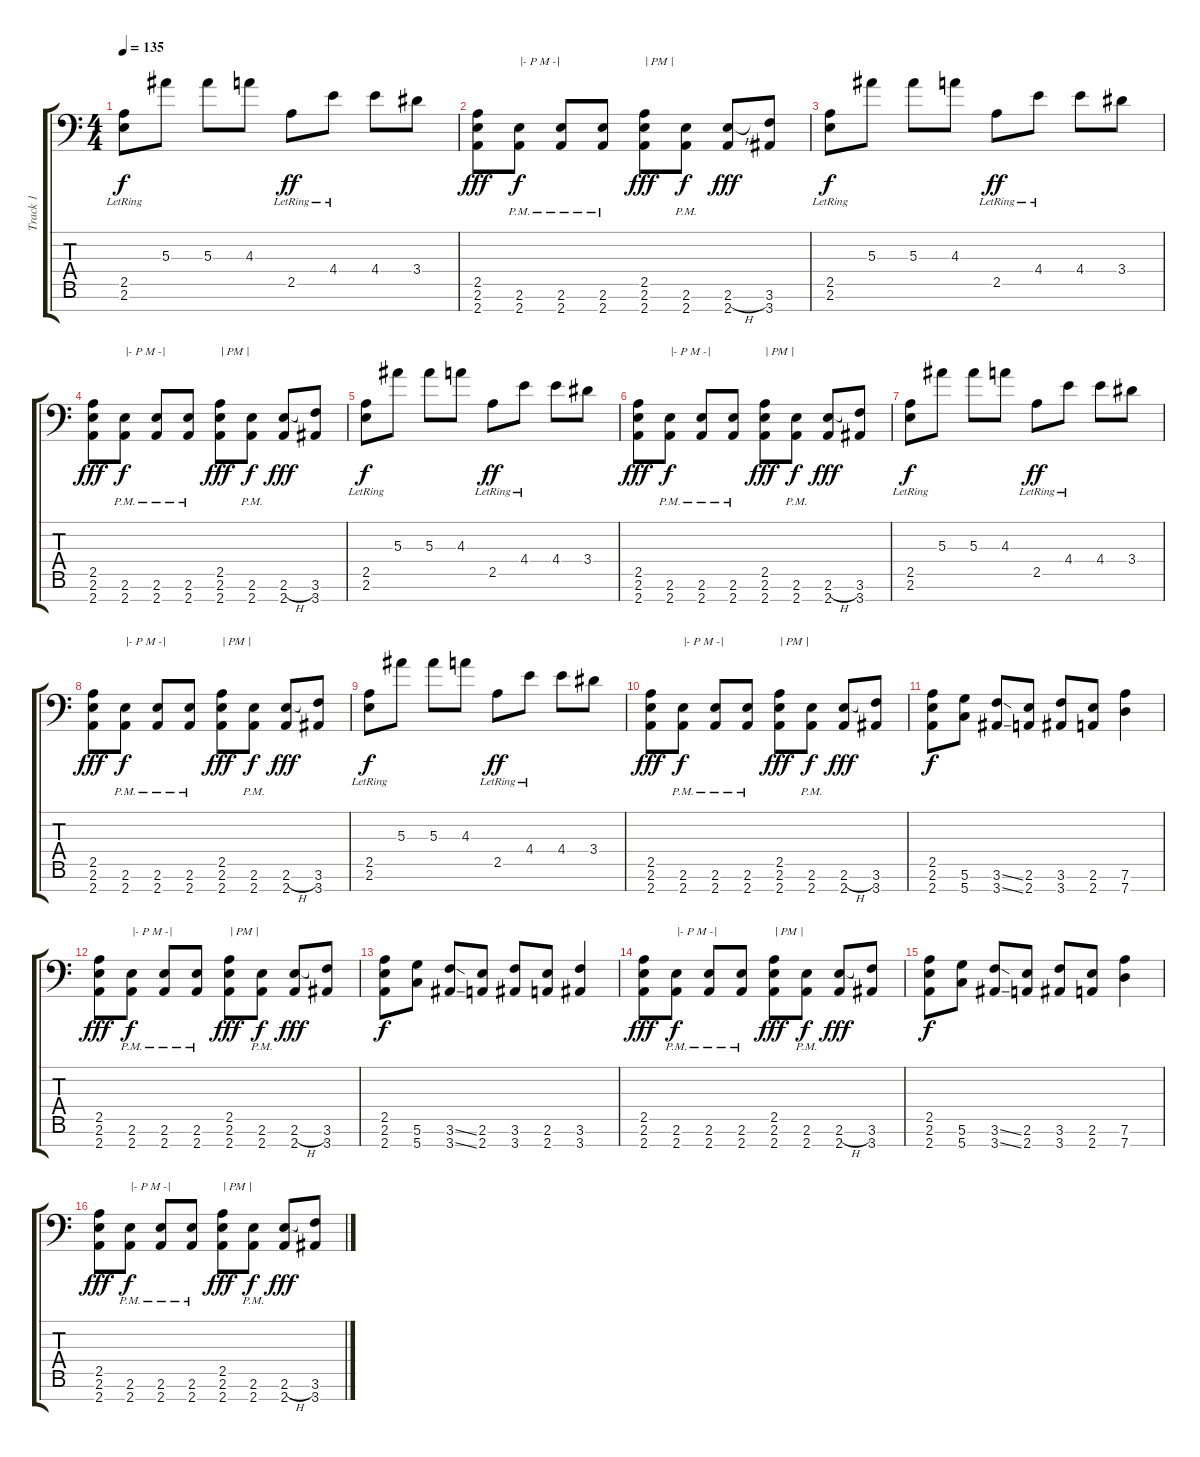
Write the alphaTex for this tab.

\track ("Track 1" "Track 1") {instrument distortionguitar}
\staff {score tabs}
\tuning (D4 A3 F3 C3 G2 D2 G1) {hide}
\ts (4 4)
\tempo 135
\clef f4
\ks c
(2.5{lr} 2.6{lr}).8{dy f instrument electricguitarclean} 5.3.8 5.3.8 4.3.8 2.5{lr}.8{dy ff} 4.4{lr}.8 4.4.8 3.4.8 |
(2.5 2.6 2.7).8{dy fff volume 16 instrument distortionguitar} (2.6{pm} 2.7{pm}).8{txt "|- P M -|" dy f} (2.6{pm} 2.7{pm}).8 (2.6{pm} 2.7{pm}).8 (2.5 2.6 2.7).8{txt "| PM |" dy fff} (2.6{pm} 2.7{pm}).8{dy f} (2.6{h} 2.7).8{dy fff} (3.6 3.7).8 |
(2.5{lr} 2.6{lr}).8{dy f instrument electricguitarclean} 5.3.8 5.3.8 4.3.8 2.5{lr}.8{dy ff} 4.4{lr}.8 4.4.8 3.4.8 |
(2.5 2.6 2.7).8{dy fff volume 16 instrument distortionguitar} (2.6{pm} 2.7{pm}).8{txt "|- P M -|" dy f} (2.6{pm} 2.7{pm}).8 (2.6{pm} 2.7{pm}).8 (2.5 2.6 2.7).8{txt "| PM |" dy fff} (2.6{pm} 2.7{pm}).8{dy f} (2.6{h} 2.7).8{dy fff} (3.6 3.7).8 |
(2.5{lr} 2.6{lr}).8{dy f instrument electricguitarclean} 5.3.8 5.3.8 4.3.8 2.5{lr}.8{dy ff} 4.4{lr}.8 4.4.8 3.4.8 |
(2.5 2.6 2.7).8{dy fff volume 16 instrument distortionguitar} (2.6{pm} 2.7{pm}).8{txt "|- P M -|" dy f} (2.6{pm} 2.7{pm}).8 (2.6{pm} 2.7{pm}).8 (2.5 2.6 2.7).8{txt "| PM |" dy fff} (2.6{pm} 2.7{pm}).8{dy f} (2.6{h} 2.7).8{dy fff} (3.6 3.7).8 |
(2.5{lr} 2.6{lr}).8{dy f instrument electricguitarclean} 5.3.8 5.3.8 4.3.8 2.5{lr}.8{dy ff} 4.4{lr}.8 4.4.8 3.4.8 |
(2.5 2.6 2.7).8{dy fff volume 16 instrument distortionguitar} (2.6{pm} 2.7{pm}).8{txt "|- P M -|" dy f} (2.6{pm} 2.7{pm}).8 (2.6{pm} 2.7{pm}).8 (2.5 2.6 2.7).8{txt "| PM |" dy fff} (2.6{pm} 2.7{pm}).8{dy f} (2.6{h} 2.7).8{dy fff} (3.6 3.7).8 |
(2.5{lr} 2.6{lr}).8{dy f instrument electricguitarclean} 5.3.8 5.3.8 4.3.8 2.5{lr}.8{dy ff} 4.4{lr}.8 4.4.8 3.4.8 |
(2.5 2.6 2.7).8{dy fff volume 16 instrument distortionguitar} (2.6{pm} 2.7{pm}).8{txt "|- P M -|" dy f} (2.6{pm} 2.7{pm}).8 (2.6{pm} 2.7{pm}).8 (2.5 2.6 2.7).8{txt "| PM |" dy fff} (2.6{pm} 2.7{pm}).8{dy f} (2.6{h} 2.7).8{dy fff} (3.6 3.7).8 |
(2.5 2.6 2.7).8{dy f} (5.6 5.7).8 (3.6{ss} 3.7{ss}).8 (2.6 2.7).8 (3.6 3.7).8 (2.6 2.7).8 (7.6 7.7).4 |
(2.5 2.6 2.7).8{dy fff volume 16 instrument distortionguitar} (2.6{pm} 2.7{pm}).8{txt "|- P M -|" dy f} (2.6{pm} 2.7{pm}).8 (2.6{pm} 2.7{pm}).8 (2.5 2.6 2.7).8{txt "| PM |" dy fff} (2.6{pm} 2.7{pm}).8{dy f} (2.6{h} 2.7).8{dy fff} (3.6 3.7).8 |
(2.5 2.6 2.7).8{dy f} (5.6 5.7).8 (3.6{ss} 3.7{ss}).8 (2.6 2.7).8 (3.6 3.7).8 (2.6 2.7).8 (3.6 3.7).4 |
(2.5 2.6 2.7).8{dy fff volume 16 instrument distortionguitar} (2.6{pm} 2.7{pm}).8{txt "|- P M -|" dy f} (2.6{pm} 2.7{pm}).8 (2.6{pm} 2.7{pm}).8 (2.5 2.6 2.7).8{txt "| PM |" dy fff} (2.6{pm} 2.7{pm}).8{dy f} (2.6{h} 2.7).8{dy fff} (3.6 3.7).8 |
(2.5 2.6 2.7).8{dy f} (5.6 5.7).8 (3.6{ss} 3.7{ss}).8 (2.6 2.7).8 (3.6 3.7).8 (2.6 2.7).8 (7.6 7.7).4 |
(2.5 2.6 2.7).8{dy fff volume 16 instrument distortionguitar} (2.6{pm} 2.7{pm}).8{txt "|- P M -|" dy f} (2.6{pm} 2.7{pm}).8 (2.6{pm} 2.7{pm}).8 (2.5 2.6 2.7).8{txt "| PM |" dy fff} (2.6{pm} 2.7{pm}).8{dy f} (2.6{h} 2.7).8{dy fff} (3.6 3.7).8
